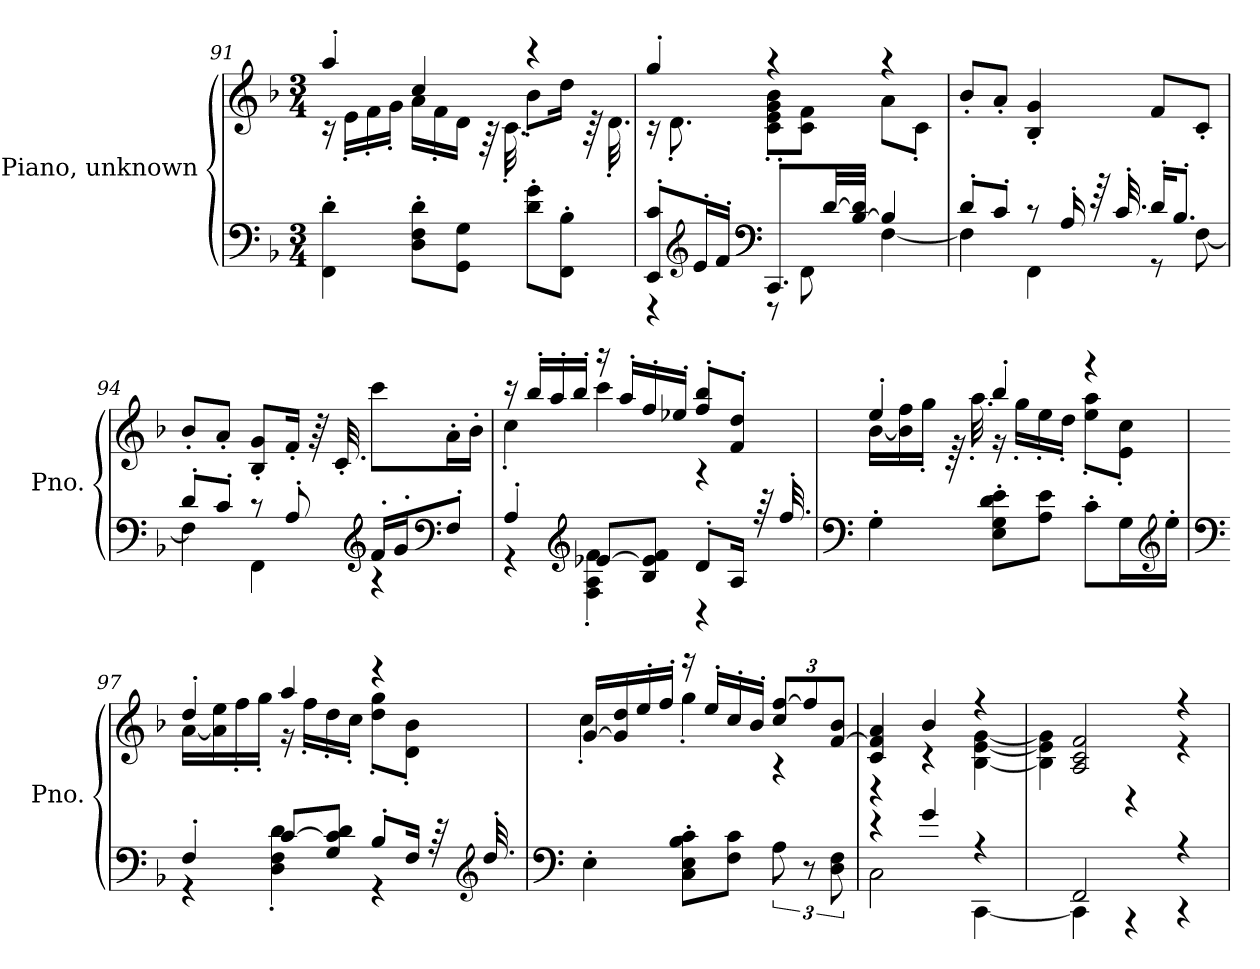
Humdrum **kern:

**kern	**kern
*part1	*part1
*staff2	*staff1
*I"Piano, unknown	*
*I'Pno.	*
*clefF4	*clefG2
*k[b-]	*k[b-]
*M3/4	*M3/4
=91	=91
*	*^
4FF\' 4d\'	4aa'/	16r
.	.	16e'\LL
.	.	16f'\
.	.	16g'\JJ
8D\' 8F\' 8d\'L	4cc/	16a\LL
.	.	16f'\
8GG\ 8G\J	.	16d\JJ
.	.	64r
.	.	32.c'\
8d\' 8g\'L	4r	8b-'\L
8FF\' 8B-\'J	.	16dd\Jk
.	.	64r
.	.	32.d'\
=92	=92	=92
*^	*	*
8EE/' 8c/'L	4r	4gg'/	16r
.	.	.	8.d'\
*clefG2	*	*	*
16e'/L	.	.	.
16f'/JJ	.	.	.
*clefF4	*	*	*
8.CC'/L	8r	4r	8c\' 8e\' 8g\' 8b-\'L
.	8FF\	.	8c\ 8f\J
[32d/LL	.	.	.
[32B-/ 32d/]JJJ	.	.	.
4B-/]	[4F\	4r	8a\L
.	.	.	8c'\J
*	*	*v	*v
!!LO:LB:g=z
=93	=93	=93
8d'/L	4F\]	8b-'/L
8c'/J	.	8a'/J
8r	4FF\	4B-/' 4g/'
16A'/	.	.
64r	.	.
32.c'/	.	.
16d'/KL	8r	8f/L
8.B-'/J	.	.
.	[8F\	8c'/J
=94	=94	=94
8d'/L	4F\]	8b-'/L
8c'/J	.	8a'/J
8r	4FF\	8B-/' 8g/'L
8A'/	.	16f'/Jk
.	.	64r
.	.	32.c'/
*clefG2	*	*
16f'/LL	4r	8ccc\L
16g'/J	.	.
*clefF4	*	*
8F'/J	.	16a'\L
.	.	16b-'\JJ
=95	=95	=95
*	*	*^
4A'/	4r	16r	4cc'\
.	.	16bb-'/LL	.
.	.	16aa'/	.
.	.	16bb-'/JJ	.
*clefG2	*	*	*
[8e-X/L	4F\' 4A\' 4f\'	16r	4ccc\
.	.	16aa'/LL	.
8B-/ 8e-/] 8f/J	.	16ff'/	.
.	.	16ee-X'/JJ	.
8d'/L	4r	8ff/' 8bb-/'L	4r
16A/Jk	.	8f/' 8dd/'J	.
64r	.	.	.
32.ff'/	.	.	.
*v	*v	*	*
!!LO:LB:g=z	!!
=96	=96	=96
*clefF4	*	*
4G'\	4ee'/	[16b-\LL
.	.	16b-\] 16ff\
.	.	16gg'\JJ
.	.	64r
.	.	32.aa'\
8E\' 8G\' 8d\' 8e\'L	4bb-'/	16r
.	.	16gg'\LL
8A\ 8e\J	.	16ee'\
.	.	16dd'\JJ
8c'\L	4r	8ee\' 8aa\'L
16G\L	.	8e\' 8cc\'J
*clefG2	*	*
16ee'\JJ	.	.
=97	=97	=97
*clefF4	*	*
*^	*	*
4F'/	4r	4dd'/	[16a\LL
.	.	.	16a\] 16ee\
.	.	.	16ff'\
.	.	.	16gg'\JJ
[8c/L	4D\' 4F\' 4d\'	4aa/	16r
.	.	.	16ff'\LL
8G/ 8c/] 8d/J	.	.	16dd'\
.	.	.	16cc'\JJ
8B-'/L	4r	4r	8dd\' 8gg\'L
16F/Jk	.	.	8d\' 8b-\'J
64r	.	.	.
*clefG2	*	*	*
32.dd'/	.	.	.
*v	*v	*	*
!!LO:PB:g=z	!!
=98	=98	=98
*clefF4	*	*
4E'\	[16g/LL	4cc'\
.	16g/] 16dd/	.
.	16ee'/	.
.	16ff'/JJ	.
8C\' 8E\' 8B-\' 8c\'L	16r	4gg'\
.	16ee'/LL	.
8F\ 8c\J	16cc'/	.
.	16b-'/JJ	.
*	*Xbrackettup	*
12A\	12cc/ [12ff/L	4r
12r	12ff/]	.
12D\ 12F\	[12f/ 12b-/J	.
=99	=99	=99
*^	*	*
4r	2C\	4c/ 4f/] 4a/	4r
4g/	.	4b-/	4r
4r	[4CC\	4r	[4B-\ [4e\ [4g\
=100	=100	=100	=100
2FF/	4CC\]	2A/ 2c/ 2f/	4B-\] 4e\] 4g\]
.	4r	.	4r
4r	4r	4r	4r
*v	*v	*	*
*	*v	*v
=	=
*-	*-
